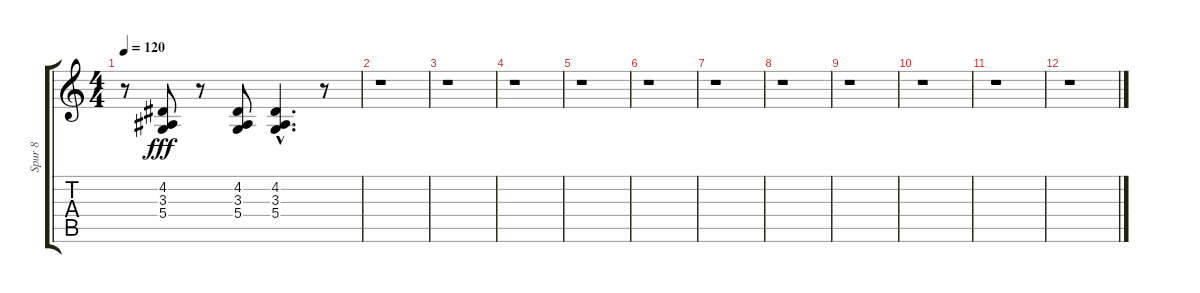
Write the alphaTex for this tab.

\track ("Spur 8" "Spur 8") {instrument synthstrings1}
\staff {score tabs}
\tuning (E4 B3 G3 D3 A2 E2) {hide}
\ts (4 4)
\tempo 120
\clef g2
\ks c
r.8{dy fff} (4.2 3.3 5.4).8 r.8 (4.2 3.3 5.4).8 (4.2{hac} 3.3 5.4).4{d} r.8 |
r.1 |
r.1 |
r.1 |
r.1 |
r.1 |
r.1 |
r.1 |
r.1 |
r.1 |
r.1 |
r.1
